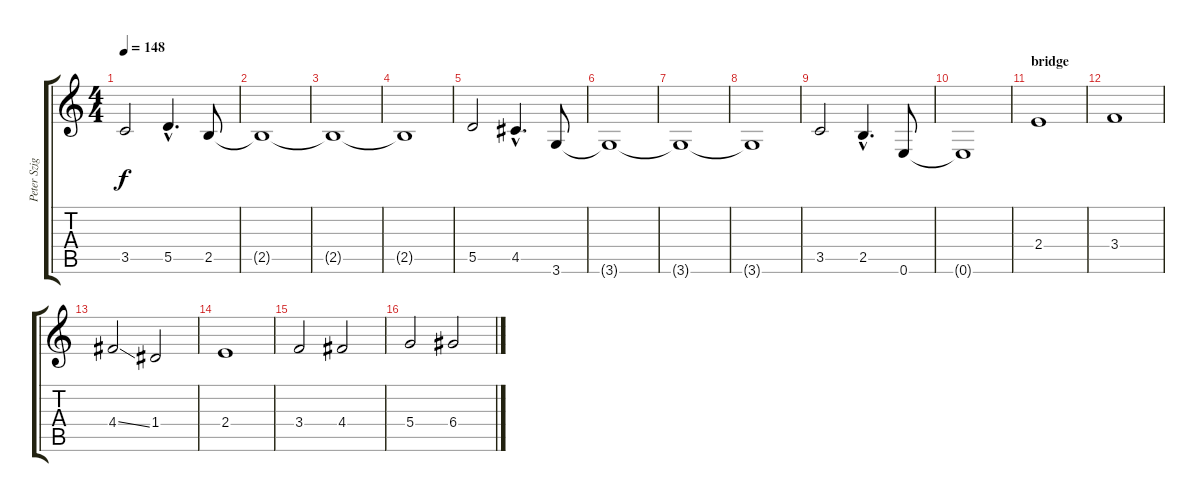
\track ("Peter Szigeti" "Peter Szig") {instrument distortionguitar}
\staff {score tabs}
\tuning (E4 B3 G3 D3 A2 E2) {hide}
\ts (4 4)
\tempo 148
\clef g2
\ks c
3.5.2{dy f volume 13} 5.5{hac}.4{d} 2.5.8 |
2.5{t}.1 |
2.5{t}.1{volume 3} |
2.5{t}.1 |
5.5.2{volume 13} 4.5{hac}.4{d} 3.6.8 |
3.6{t}.1 |
3.6{t}.1{volume 3} |
3.6{t}.1 |
3.5.2{volume 13} 2.5{hac}.4{d} 0.6.8 |
0.6{t}.1 |
\section ("" "bridge")
2.4.1{volume 13} |
3.4.1 |
4.4{ss}.2 1.4.2 |
2.4.1 |
3.4.2 4.4.2 |
5.4.2 6.4.2
